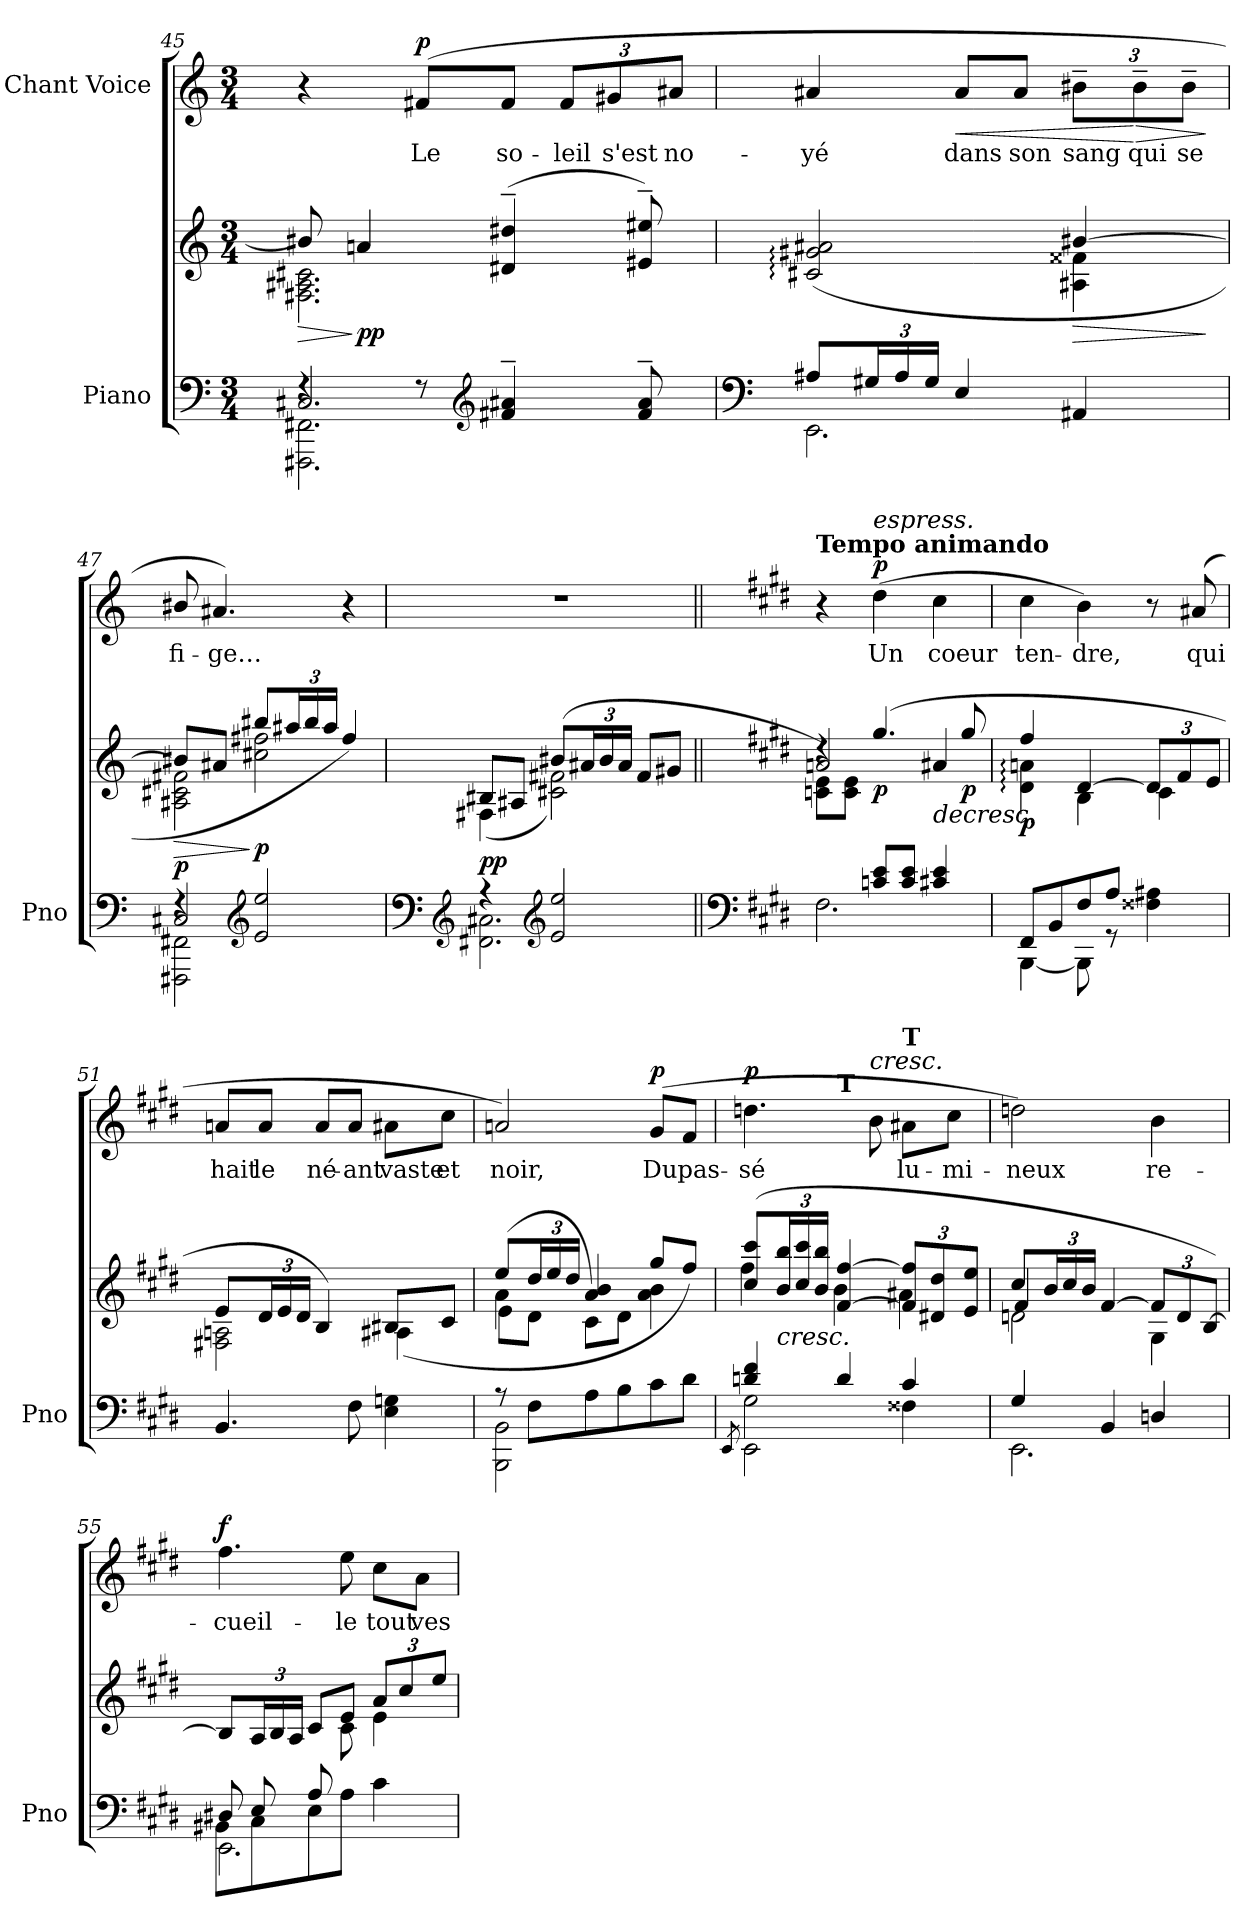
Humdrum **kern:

**kern	**kern	**dynam	**kern	**text	**dynam
*part2	*part2	*part2	*part1	*part1	*part1
*staff3	*staff2	*staff2/3	*staff1	*staff1	*staff1
*I"Piano	*	*	*I"Chant Voice	*	*
*I'Pno	*	*	*	*	*
*clefF4	*clefG2	*	*clefG2	*	*
*k[]	*k[]	*	*k[]	*	*
*M3/4	*M3/4	*	*M3/4	*	*
=45	=45	=45	=45	=45	=45
*^	*	*	*	*	*
*	*^	*	*	*	*	*
!	!	!	!	!LO:HP:b	!	!	!
*	*	*	*^	*	*	*	*
4rF	2.FFF#X\ 2.FF#X\	2.C#X/	8b#X/]	2.F#X\ 2.A#X\ 2.c#X\	>	4r	.	.
!	!	!	!	!	!LO:DY:n=1:b	!	!	!
.	.	.	4an/	.	] pp	.	.	.
!	!	!	!	!	!	!	!LO:LY:b	!LO:DY:a
8rF	.	.	.	.	.	(>8f#X/L	Le	p
*clefG2	*	*	*	*	*	*	*	*
!	!	!	!	!	!	!	!LO:LY:b	!
4f#X/~ 4a#X/~	.	.	(>4d#X/~ 4dd#X/~	.	.	8f#/J	so-	.
!	!	!	!	!	!	!	!LO:LY:b	!
.	.	.	.	.	.	12f#/L	-leil	.
!	!	!	!	!	!	!	!LO:LY:b	!
.	.	.	.	.	.	12g#X/	s'est	.
8f#/~ 8a#/~	.	.	8e#X/~ 8ee#X/~)	.	.	.	.	.
!	!	!	!	!	!	!	!LO:LY:b	!
.	.	.	.	.	.	12a#X/J	no-	.
*v	*v	*v	*	*	*	*	*	*
=46	=46	=46	=46	=46	=46	=46
*clefF4	*	*	*	*	*	*
*^	*	*	*	*	*	*
!	!	!	!	!	!	!LO:LY:b	!
8A#X/L	2.EE\	(>2c#X/: 2g#X/: 2a#X/:	2rcyy	.	4a#X/	-yé	.
*Xbrackettup	*	*	*	*	*	*	*
24G#X/L	.	.	.	.	.	.	.
24A#/	.	.	.	.	.	.	.
24G#/JJ	.	.	.	.	.	.	.
!	!	!	!	!	!	!LO:LY:b	!LO:HP:b
4E/	.	.	.	.	8a#/L	dans	<
!	!	!	!	!	!	!LO:LY:b	!
.	.	.	.	.	8a#/J	son	.
!	!	!	!	!LO:HP:b	!	!LO:LY:b	!
4AA#X/	.	[4b#X/	4A#X\ 4f##X\	>	12b#X~\L	sang	.
!	!	!	!	!	!	!LO:LY:b	!LO:HP:n=1:b
.	.	.	.	.	12b#~\	qui	[ >
!	!	!	!	!	!	!LO:LY:b	!
.	.	.	.	.	12b#~\J	se	.
*v	*v	*	*	*	*	*	*
*	*v	*v	*	*	*	*
.	.	]	.	.	]
!!LO:LB:g=z
=47	=47	=47	=47	=47	=47
*^	*	*	*	*	*
*	*^	*	*	*	*	*
!	!	!	!	!LO:HP:b	!	!LO:LY:b	!
*	*	*	*^	*	*	*	*
*	*	*	*	*^	*	*	*	*
!	!	!	!	!	!	!LO:DY:n=1:a=2	!	!	!
4rF	2FFF#X\ 2FF#X\	2C#X/	8b#X/L]	4reeeyy	2A#X\ 2c#X\ 2f#X\	> p	8b#X/	fi-	.
!	!	!	!	!	!	!	!	!LO:LY:b	!
.	.	.	8a#X/J	.	.	.	4.a#X/)	-ge…	.
*clefG2	*	*	*	*	*	*	*	*	*
!	!	!	!	!	!	!LO:DY:n=2:b	!	!	!
2e/ 2ee/	.	.	(>8bb#X/L	2cc#X\ 2ff#X\)	.	] p	.	.	.
*	*	*	*Xbrackettup	*	*	*	*	*	*
.	.	.	24aa#X/L	.	.	.	.	.	.
.	.	.	24bb#/	.	.	.	.	.	.
.	.	.	24aa#/JJ	.	.	.	.	.	.
.	4ryy	4rffyy	4ff#/)	.	4ryy	.	4r	.	.
*v	*v	*v	*	*	*	*	*	*	*
*	*v	*v	*v	*	*	*	*
=48	=48	=48	=48	=48	=48
*clefF4	*	*	*	*	*
*^	*^	*	*	*	*
*	*^	*	*^	*	*	*	*
!	!	!	!	!	!	!LO:DY:a=2	!	!	!
*	*v	*v	*	*	*	*	*	*	*
*	*	*	*v	*v	*	*	*	*
4r	2.FF#X\ 2.C#X\	8B#X/L	(<4F#X\	pp	2.r	.	.
.	.	8A#X/J	.	.	.	.	.
*clefG2	*	*	*	*	*	*	*
2e/ 2ee/	.	(>8b#X/L	2c#X\ 2f#X\)	.	.	.	.
.	.	24a#X/L	.	.	.	.	.
.	.	24b#/	.	.	.	.	.
.	.	24a#/JJ	.	.	.	.	.
.	.	8f#/L	.	.	.	.	.
.	.	8g#X/J	.	.	.	.	.
*	*	*v	*v	*	*	*	*
=49||	=49||	=49||	=49||	=49||	=49||	=49||
*clefF4	*	*	*	*	*	*
*k[f#c#g#d#]	*	*k[f#c#g#d#]	*	*k[f#c#g#d#]	*	*
*	*	*^	*	*	*	*
*	*	*	*^	*	*	*	*
!	!	!	!	!	!	!LO:TX:a:B:t=Tempo animando	!	!
!	!	!	!	!	!LO:DY:a=2	!	!	!
!	!	!	!	!	!LO:DY:n=1:a=2	!	!	!
2.F#\	4ryy	4rdd	8cn\ 8e\L	2an/)	other-dynamics p	4r	.	.
.	.	.	(<(>8c\ 8e\J	.	.	.	.	.
!	!	!	!	!	!	!LO:TX:a:i:t=espress.	!	!
!	!	!	!	!	!LO:DY:n=2:b	!	!LO:LY:b	!LO:DY:a
.	8cn/ 8e/L))	(>4.gg#/	2ryy	.	p	(>4dd#\	Un	p
.	8c/ 8e/J	.	.	.	.	.	.	.
!	!	!	!	!	!LO:HP:b	!	!LO:LY:b	!
.	4c#X/ 4e/	.	.	4a#X/	>	4cc#\	coeur	.
!	!	!	!	!	!LO:DY:n=3:b	!	!	!
.	.	8gg#/	.	.	p	.	.	.
*	*	*	*v	*v	*	*	*	*
=50	=50	=50	=50	=50	=50	=50	=50
!	!	!	!	!LO:DY:b	!	!LO:LY:b	!
8FF#/L	[4BBB\	4ff#/	4d#\: 4an\:	p	4cc#\	ten-	.
8BB/	.	.	.	.	.	.	.
!	!	!	!	!	!	!LO:LY:b	!
8F#/	8BBB\]	[4d#/	4B\	.	4b\)	-dre,	.
8A/J	8rGG	.	.	.	.	.	.
4F##X\ 4A#X\	4rGGyy	12d#/L]	4c#\	.	8r	.	.
.	.	12f#/	.	.	.	.	.
!	!	!	!	!	!	!LO:LY:b	!
.	.	.	.	.	(>8a#X/	qui	.
.	.	12e/J	.	.	.	.	.
*v	*v	*	*	*	*	*	*
!!LO:PB:g=z
=51	=51	=51	=51	=51	=51	=51
!	!	!	!	!	!LO:LY:b	!
4.BB/	8e/L	2F#X\ 2An\	.	8an/L	hait	.
!	!	!	!	!	!LO:LY:b	!
.	24d#/L	.	.	8a/J	le	.
.	24e/	.	.	.	.	.
.	24d#/JJ	.	.	.	.	.
!	!	!	!	!	!LO:LY:b	!
.	4B/)	.	.	8a/L	né-	.
!	!	!	!	!	!LO:LY:b	!
8F#\	.	.	.	8a/J	-ant	.
!	!	!	!	!	!LO:LY:b	!
4E\ 4Gn\	8B#X/L	(<4A#X\	.	8a#X\L	vaste	.
!	!	!	!	!	!LO:LY:b	!
.	8c#/J	.	.	8cc#\J	et	.
=52	=52	=52	=52	=52	=52	=52
*^	*	*^	*	*	*	*
!	!	!	!	!	!	!	!LO:LY:b	!
8r	2BBB\ 2BB\	(>8ee/L	4a\	8e\L	.	2an/)	noir,	.
8F#\L	.	24dd#/L	.	8d#\J	.	.	.	.
.	.	24ee/	.	.	.	.	.	.
.	.	24dd#/JJ	.	.	.	.	.	.
8A\	.	4a/ 4b/	4rcyy	8c#\L)	.	.	.	.
8B\	.	.	.	8d#\J	.	.	.	.
!	!	!	!	!	!	!	!LO:LY:b	!LO:DY:a
8c#\	4rGGyy	8gg#/L	4a\ 4b\	4ryy	.	(>8g#/L	Du	p
!	!	!	!	!	!	!	!LO:LY:b	!
8d#\J	.	8ff#/J)	.	.	.	8f#/J	pas-	.
*	*	*v	*v	*v	*	*	*	*
=53	=53	=53	=53	=53	=53	=53
.	8qEE/	.	.	.	.	.
*	*^	*^	*	*	*	*
!	!	!	!	!	!	!LO:TX:a:B:t=poco  a  poco  string.	!	!
!	!	!	!	!	!	!	!LO:LY:b	!LO:DY:a
*	*	*	*	*	*	*^	*	*
4dn/ 4f#/	2EE\	2G#\	(>8cc#/ 8ccc#/L	4ff#\	.	4.ddn\	4ryy	-sé	p
!	!	!	!LO:TX:b:i:t=cresc.	!	!	!	!	!	!
.	.	.	24b/ 24bb/L	.	.	.	.	.	.
.	.	.	24cc#/ 24ccc#/	.	.	.	.	.	.
.	.	.	24b/ 24bb/JJ	.	.	.	.	.	.
!	!	!	!	!	!	!	!LO:TX:a:B:t=T	!	!
4d/	.	.	[4f#/ [4ff#/	4b\	.	.	2ryy	.	.
!	!	!	!	!	!	!LO:TX:a:i:t=cresc.	!	!	!
.	.	.	.	.	.	8b\	.	.	.
!	!	!	!	!	!	!LO:TX:a:B:t=T	!	!	!
!	!	!	!	!	!	!	!	!LO:LY:b	!
4c#/	4F##X\	4rGGyy	12f#/] 12ff#/]L	4a#X\	.	8a#X\L	.	lu-	.
.	.	.	12d#X/ 12dd#/	.	.	.	.	.	.
!	!	!	!	!	!	!	!	!LO:LY:b	!
.	.	.	.	.	.	8cc#\J	.	-mi-	.
.	.	.	12e/ 12ee/J	.	.	.	.	.	.
*	*v	*v	*	*	*	*	*	*	*
=54	=54	=54	=54	=54	=54	=54	=54	=54
*	*	*	*^	*	*	*	*	*
!	!	!	!	!	!	!	!	!LO:LY:b	!
*	*	*	*	*	*	*v	*v	*	*
4G#/	2.EE\	8cc#/L	2dn\	4f#/	.	2ddn\)	-neux	.
.	.	24b/L	.	.	.	.	.	.
.	.	24cc#/	.	.	.	.	.	.
.	.	24b/JJ	.	.	.	.	.	.
4BB/	.	[4f#/	.	2rddyy	.	.	.	.
!	!	!	!	!	!	!	!LO:LY:b	!
4Dn/	.	12f#/L]	4G#\	.	.	4b\	re-	.
.	.	12d/	.	.	.	.	.	.
.	.	[12B/J)	.	.	.	.	.	.
!!LO:PB:g=z
=55	=55	=55	=55	=55	=55	=55	=55	=55
*^	*^	*	*	*	*	*	*	*
!	!	!	!	!	!	!	!	!	!LO:LY:b	!LO:DY:a
2.ryy	2.EE\	8BB#X\L	8D#X/L	8B/L]	4rAyy	4.ryy	.	4.ff#\	-cueil-	f
.	.	8C#\	8E/	24A/L	.	.	.	.	.	.
.	.	.	.	24B/	.	.	.	.	.	.
.	.	.	.	24A/JJ	.	.	.	.	.	.
.	.	8E\	8A/	8c#/L	8rcyy	.	.	.	.	.
!	!	!	!	!	!	!	!	!	!LO:LY:b	!
.	.	8A\J	8ryy	8e/J	8c#\	8c#\J	.	8ee\	-le	.
!	!	!	!	!	!	!	!	!	!LO:LY:b	!
.	.	4c#\	4ryy	12a/L	4e\	4ryy	.	8cc#\L	tout	.
.	.	.	.	12cc#/	.	.	.	.	.	.
!	!	!	!	!	!	!	!	!	!LO:LY:b	!
.	.	.	.	.	.	.	.	8a\J	ves-	.
.	.	.	.	12ee/J	.	.	.	.	.	.
*v	*v	*v	*v	*	*	*	*	*	*	*
*	*v	*v	*v	*	*	*	*
.	.	]	.	.	.
=	=	=	=	=	=
*-	*-	*-	*-	*-	*-
